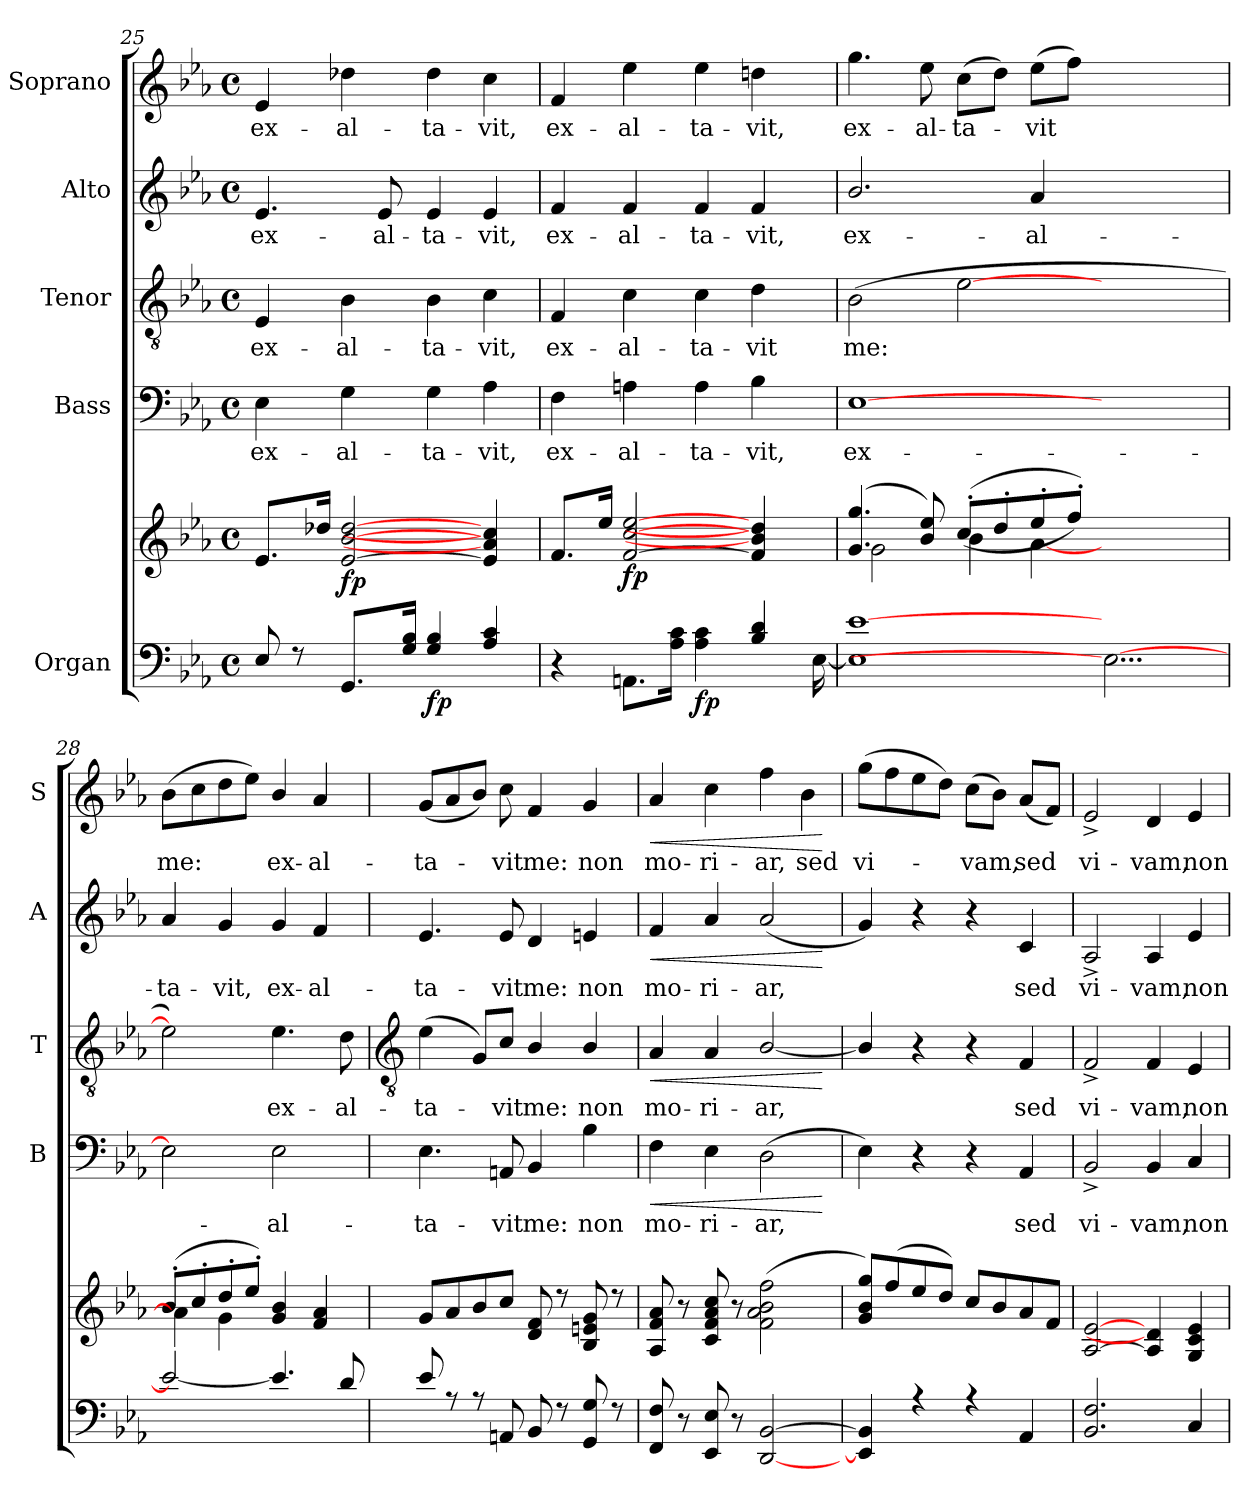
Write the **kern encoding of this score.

**kern	**kern	**dynam	**kern	**text	**dynam	**kern	**text	**dynam	**kern	**text	**dynam	**kern	**text	**dynam
*part5	*part5	*part5	*part4	*part4	*part4	*part3	*part3	*part3	*part2	*part2	*part2	*part1	*part1	*part1
*staff6	*staff5	*staff5/6	*staff4	*staff4	*staff4	*staff3	*staff3	*staff3	*staff2	*staff2	*staff2	*staff1	*staff1	*staff1
*I"Organ	*	*	*I"Bass	*	*	*I"Tenor	*	*	*I"Alto	*	*	*I"Soprano	*	*
*	*	*	*I'B	*	*	*I'T	*	*	*I'A	*	*	*I'S	*	*
*clefF4	*clefG2	*	*clefF4	*	*	*clefGv2	*	*	*clefG2	*	*	*clefG2	*	*
*k[b-e-a-]	*k[b-e-a-]	*	*k[b-e-a-]	*	*	*k[b-e-a-]	*	*	*k[b-e-a-]	*	*	*k[b-e-a-]	*	*
*E-:	*E-:	*	*E-:	*	*	*E-:	*	*	*E-:	*	*	*E-:	*	*
*M4/4	*M4/4	*	*M4/4	*	*	*M4/4	*	*	*M4/4	*	*	*M4/4	*	*
*met(c)	*met(c)	*	*met(c)	*	*	*met(c)	*	*	*met(c)	*	*	*met(c)	*	*
=25	=25	=25	=25	=25	=25	=25	=25	=25	=25	=25	=25	=25	=25	=25
*^	*^	*	*	*	*	*	*	*	*	*	*	*	*	*
!	!	!	!	!	!	!LO:LY:b	!	!	!LO:LY:b	!	!	!LO:LY:b	!	!	!LO:LY:b	!
8E-	1ryy	8.e-/L	1ryy	.	4E-	ex-	.	4E-	ex-	.	4.e-	ex-	.	4e-	ex-	.
8r	.	.	.	.	.	.	.	.	.	.	.	.	.	.	.	.
.	.	16dd-X/J	.	.	.	.	.	.	.	.	.	.	.	.	.	.
!	!	!	!	!LO:DY:b	!	!LO:LY:b	!	!	!LO:LY:b	!	!	!	!	!	!LO:LY:b	!
8.GGL	.	[2e-/ [2b-/ [2dd-/	.	fp	4G	-al-	.	4B-	-al-	.	.	.	.	4dd-X	-al-	.
!	!	!	!	!	!	!	!	!	!	!	!	!LO:LY:b	!	!	!	!
.	.	.	.	.	.	.	.	.	.	.	8e-	-al-	.	.	.	.
16G 16B-J	.	.	.	.	.	.	.	.	.	.	.	.	.	.	.	.
!	!	!	!	!LO:DY:b=2	!	!LO:LY:b	!	!	!LO:LY:b	!	!	!LO:LY:b	!	!	!LO:LY:b	!
4G 4B-	.	.	.	fp	4G	-ta-	.	4B-	-ta-	.	4e-	-ta-	.	4dd-	-ta-	.
!	!	!	!	!	!	!LO:LY:b	!	!	!LO:LY:b	!	!	!LO:LY:b	!	!	!LO:LY:b	!
4A- 4c	.	4e-/] 4a-/] 4cc/]	.	.	4A-	-vit,	.	4c	-vit,	.	4e-	-vit,	.	4cc	-vit,	.
=26	=26	=26	=26	=26	=26	=26	=26	=26	=26	=26	=26	=26	=26	=26	=26	=26
!	!LO:N:vis=2	!	!	!	!	!LO:LY:b	!	!	!LO:LY:b	!	!	!LO:LY:b	!	!	!LO:LY:b	!
4r	2..ryy	8.f/L	1ryy	.	4F	ex-	.	4F	ex-	.	4f	ex-	.	4f	ex-	.
.	.	16ee-/J	.	.	.	.	.	.	.	.	.	.	.	.	.	.
!	!	!	!	!LO:DY:b	!	!LO:LY:b	!	!	!LO:LY:b	!	!	!LO:LY:b	!	!	!LO:LY:b	!
8.AAnL	.	[2f/ [2cc/ [2ee-/	.	fp	4An	-al-	.	4c	-al-	.	4f	-al-	.	4ee-	-al-	.
16A- 16cJ	.	.	.	.	.	.	.	.	.	.	.	.	.	.	.	.
!	!	!	!	!LO:DY:b=2	!	!LO:LY:b	!	!	!LO:LY:b	!	!	!LO:LY:b	!	!	!LO:LY:b	!
4A- 4c	.	.	.	fp	4A	-ta-	.	4c	-ta-	.	4f	-ta-	.	4ee-	-ta-	.
!	!	!	!	!	!	!LO:LY:b	!	!	!LO:LY:b	!	!	!LO:LY:b	!	!	!LO:LY:b	!
4B- 4d	.	4f/] 4b-/] 4dd/]	.	.	4B-	-vit,	.	4d	-vit	.	4f	-vit,	.	4ddn	-vit,	.
.	16ryy	.	.	.	.	.	.	.	.	.	.	.	.	.	.	.
.	[16E-\	.	.	.	.	.	.	.	.	.	.	.	.	.	.	.
=27	=27	=27	=27	=27	=27	=27	=27	=27	=27	=27	=27	=27	=27	=27	=27	=27
!	!	!	!	!	!	!LO:LY:b	!	!	!LO:LY:b	!	!	!LO:LY:b	!	!	!LO:LY:b	!
[1e-/	1E-\]	(>4.g/ 4.gg/	2g\	.	[1E-	ex-	.	(>2B-	me:	.	2.b-/	ex-	.	4.gg	ex-	.
!	!	!	!	!	!	!	!	!	!	!	!	!	!	!	!LO:LY:b	!
.	.	8b-/ 8ee-/)	.	.	.	.	.	.	.	.	.	.	.	8ee-	-al-	.
!	!	!	!	!	!	!	!	!	!	!	!	!	!	!	!LO:LY:b	!
.	.	(>(>8cc'/L	4b-\	.	.	.	.	[2e-	.	.	.	.	.	(>8ccL	-ta-	.
.	.	8dd'/	.	.	.	.	.	.	.	.	.	.	.	8ddJ)	.	.
!	!	!	!	!	!	!	!	!	!	!	!	!LO:LY:b	!	!	!LO:LY:b	!
.	.	8ee-'/	[4a-\	.	.	.	.	.	.	.	4a-	-al-	.	(>8ee-L	vit	.
.	.	8ff'/J))	.	.	.	.	.	.	.	.	.	.	.	8ffJ)	.	.
2...ryy	2...E-\_	2...ryy	2...ryy	.	2...ryy	.	.	2...ryy	.	.	2...ryy	.	.	2...ryy	.	.
=28	=28	=28	=28	=28	=28	=28	=28	=28	=28	=28	=28	=28	=28	=28	=28	=28
!	!	!	!	!	!	!	!	!	!	!	!	!LO:LY:b	!	!	!LO:LY:b	!
*v	*v	*	*	*	*	*	*	*	*	*	*	*	*	*	*	*
2e-/_	(>8b-'/L	4a-\]	.	2E-]	.	.	2e-])	.	.	4a-	-ta-	.	(>8b-L	me:	.
.	8cc'/	.	.	.	.	.	.	.	.	.	.	.	8cc	.	.
!	!	!	!	!	!	!	!	!	!	!	!LO:LY:b	!	!	!	!
.	8dd'/	4g\	.	.	.	.	.	.	.	4g	-vit,	.	8dd	.	.
.	8ee-'/J)	.	.	.	.	.	.	.	.	.	.	.	8ee-J)	.	.
!	!	!	!	!	!LO:LY:b	!	!	!LO:LY:b	!	!	!LO:LY:b	!	!	!LO:LY:b	!
4.e-/]	4g/ 4b-/	2ryy	.	2E-	al-	.	4.e-	ex-	.	4g	ex-	.	4b-/	ex-	.
!	!	!	!	!	!	!	!	!	!	!	!LO:LY:b	!	!	!LO:LY:b	!
.	4f/ 4a-/	.	.	.	.	.	.	.	.	4f	-al-	.	4a-	-al-	.
!	!	!	!	!	!	!	!	!LO:LY:b	!	!	!	!	!	!	!
8d/	.	.	.	.	.	.	8d	-al-	.	.	.	.	.	.	.
!!LO:LB:g=z
=29	=29	=29	=29	=29	=29	=29	=29	=29	=29	=29	=29	=29	=29	=29	=29
*	*	*	*	*	*	*	*clefGv2	*	*	*	*	*	*	*	*
*^	*	*	*	*	*	*	*	*	*	*	*	*	*	*	*
!	!	!	!	!	!	!LO:LY:b	!	!	!LO:LY:b	!	!	!LO:LY:b	!	!	!LO:LY:b	!
8e-	1ryy	8gL	1ryy	.	4.E-	-ta-	.	(<4e-	-ta-	.	4.e-	-ta-	.	(<8gL	-ta-	.
8r	.	8a-	.	.	.	.	.	.	.	.	.	.	.	8a-	.	.
8r	.	8b-	.	.	.	.	.	8G/L)	.	.	.	.	.	8b-J)	.	.
!	!	!	!	!	!	!LO:LY:b	!	!	!LO:LY:b	!	!	!LO:LY:b	!	!	!LO:LY:b	!
8AAn	.	8ccJ	.	.	8AAn	-vit	.	8c/J	vit	.	8e-	-vit	.	8cc	vit	.
!	!	!	!	!	!	!LO:LY:b	!	!	!LO:LY:b	!	!	!LO:LY:b	!	!	!LO:LY:b	!
8BB-	.	8d 8f	.	.	4BB-	me:	.	4B-/	me:	.	4d	me:	.	4f	me:	.
8r	.	8r	.	.	.	.	.	.	.	.	.	.	.	.	.	.
!	!	!	!	!	!	!LO:LY:b	!	!	!LO:LY:b	!	!	!LO:LY:b	!	!	!LO:LY:b	!
8GG 8G	.	8B- 8en 8g	.	.	4B-	non	.	4B-/	non	.	4en	non	.	4g	non	.
8r	.	8r	.	.	.	.	.	.	.	.	.	.	.	.	.	.
=30	=30	=30	=30	=30	=30	=30	=30	=30	=30	=30	=30	=30	=30	=30	=30	=30
!	!	!	!	!	!	!LO:LY:b	!LO:HP:b	!	!LO:LY:b	!LO:HP:b	!	!LO:LY:b	!LO:HP:b	!	!LO:LY:b	!LO:HP:b
8FF 8F	1ryy	8A- 8f 8a-	1ryy	.	4F	mo-	<	4A-	mo-	<	4f	mo-	<	4a-	mo-	<
8r	.	8r	.	.	.	.	.	.	.	.	.	.	.	.	.	.
!	!	!	!	!	!	!LO:LY:b	!	!	!LO:LY:b	!	!	!LO:LY:b	!	!	!LO:LY:b	!
8EE- 8E-	.	8c 8f 8a- 8cc	.	.	4E-	-ri-	.	4A-	-ri-	.	4a-	-ri-	.	4cc	-ri-	.
8r	.	8r	.	.	.	.	.	.	.	.	.	.	.	.	.	.
!	!	!	!	!	!	!LO:LY:b	!	!	!LO:LY:b	!	!	!LO:LY:b	!	!	!LO:LY:b	!
[2DD [2BB-	.	(>2f 2a- 2b- 2ff	.	.	(>2D	-ar,	.	[2B-/	-ar,	.	(<2a-	-ar,	.	4ff	-ar,	.
!	!	!	!	!	!	!	!	!	!	!	!	!	!	!	!LO:LY:b	!
.	.	.	.	.	.	.	.	.	.	.	.	.	.	4b-	sed	.
*v	*v	*	*	*	*	*	*	*	*	*	*	*	*	*	*	*
*	*v	*v	*	*	*	*	*	*	*	*	*	*	*	*	*
.	.	.	.	.	[	.	.	[	.	.	[	.	.	[
=31	=31	=31	=31	=31	=31	=31	=31	=31	=31	=31	=31	=31	=31	=31
*^	*^	*	*	*	*	*	*	*	*	*	*	*	*	*
!	!	!	!	!	!	!	!	!	!	!	!	!	!	!	!LO:LY:b	!
4EE-] 4BB-]	1ryy	8g 8b- 8ggL)	1ryy	.	4E-)	.	.	4B-/]	.	.	4g)	.	.	(>8ggL	vi-	.
.	.	(>8ff	.	.	.	.	.	.	.	.	.	.	.	8ff	.	.
4r	.	8ee-	.	.	4r	.	.	4r	.	.	4r	.	.	8ee-	.	.
.	.	8ddJ)	.	.	.	.	.	.	.	.	.	.	.	8ddJ)	.	.
!	!	!	!	!	!	!	!	!	!	!	!	!	!	!	!LO:LY:b	!
4r	.	8ccL	.	.	4r	.	.	4r	.	.	4r	.	.	(>8ccL	vam,	.
.	.	8b-	.	.	.	.	.	.	.	.	.	.	.	8b-J)	.	.
!	!	!	!	!	!	!LO:LY:b	!	!	!LO:LY:b	!	!	!LO:LY:b	!	!	!LO:LY:b	!
4AA-	.	8a-	.	.	4AA-	sed	.	4F	sed	.	4c	sed	.	(<8a-L	sed	.
.	.	8fJ	.	.	.	.	.	.	.	.	.	.	.	8fJ)	.	.
=32	=32	=32	=32	=32	=32	=32	=32	=32	=32	=32	=32	=32	=32	=32	=32	=32
!	!	!	!	!	!	!LO:LY:b	!	!	!LO:LY:b	!	!	!LO:LY:b	!	!	!LO:LY:b	!
2.BB- 2.F	1ryy	[2A- [2e-	1ryy	.	2BB-^	vi-	.	2F^	vi-	.	2A-^	vi-	.	2e-^	vi-	.
!	!	!	!	!	!	!LO:LY:b	!	!	!LO:LY:b	!	!	!LO:LY:b	!	!	!LO:LY:b	!
.	.	4A-] 4d]	.	.	4BB-	-vam,	.	4F	-vam,	.	4A-	-vam,	.	4d	-vam,	.
!	!	!	!	!	!	!LO:LY:b	!	!	!LO:LY:b	!	!	!LO:LY:b	!	!	!LO:LY:b	!
4C	.	4G 4c 4e-	.	.	4C	non	.	4E-	non	.	4e-	non	.	4e-	non	.
*v	*v	*	*	*	*	*	*	*	*	*	*	*	*	*	*	*
*	*v	*v	*	*	*	*	*	*	*	*	*	*	*	*	*
=	=	=	=	=	=	=	=	=	=	=	=	=	=	=
*-	*-	*-	*-	*-	*-	*-	*-	*-	*-	*-	*-	*-	*-	*-
